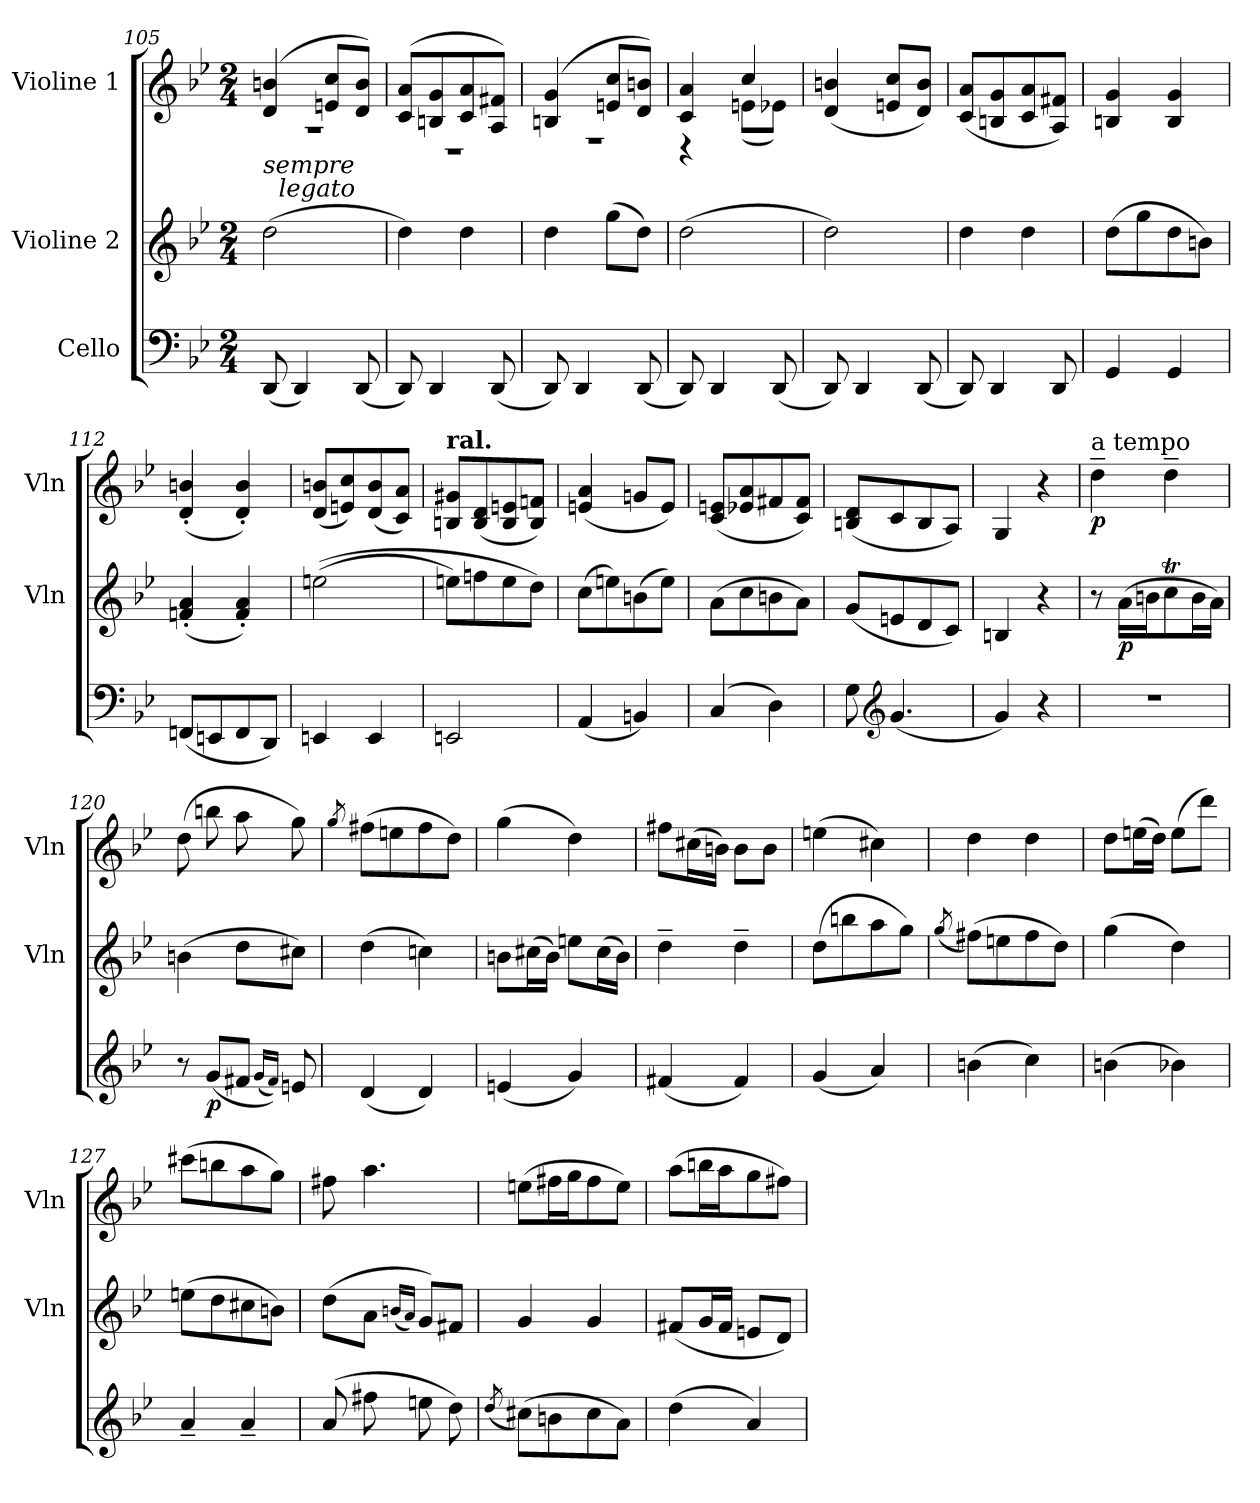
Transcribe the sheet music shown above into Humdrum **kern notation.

**kern	**dynam	**kern	**dynam	**kern	**dynam
*part3	*part3	*part2	*part2	*part1	*part1
*staff3	*staff3	*staff2	*staff2	*staff1	*staff1
*I"Cello	*	*I"Violine 2	*	*I"Violine 1	*
*	*	*I'Vln	*	*I'Vln	*
!!LO:LB:g=z
*clefF4	*	*clefG2	*	*clefG2	*
*k[b-e-]	*	*k[b-e-]	*	*k[b-e-]	*
*B-:	*	*B-:	*	*B-:	*
*M2/4	*	*M2/4	*	*M2/4	*
=105	=105	=105	=105	=105	=105
*	*	*	*	*^	*
!	!	!	!	!LO:TX:b:i:t=sempre\n                           legato	!	!
(<8DD	.	(>2dd	.	(<4d/ 4b/	2r	.
4DD)	.	.	.	.	.	.
.	.	.	.	8en/ 8cc/L	.	.
(<8DD	.	.	.	8d/ 8b/J)	.	.
=106	=106	=106	=106	=106	=106	=106
8DD)	.	4dd)	.	(<8c/ 8a/L	2r	.
4DD	.	.	.	8B/ 8g/	.	.
.	.	4dd	.	8c/ 8a/	.	.
(<8DD	.	.	.	8A/ 8f#/J)	.	.
=107	=107	=107	=107	=107	=107	=107
8DD)	.	4dd	.	(<4B/ 4g/	2r	.
4DD	.	.	.	.	.	.
.	.	(>8ggL	.	8e/ 8cc/L	.	.
(<8DD	.	8ddJ)	.	8d/ 8b/J)	.	.
=108	=108	=108	=108	=108	=108	=108
8DD)	.	(>2dd	.	4c/ 4a/	4r	.
4DD	.	.	.	.	.	.
.	.	.	.	4cc/	(<8e\L	.
(<8DD	.	.	.	.	8e-X\J)	.
*	*	*	*	*v	*v	*
=109	=109	=109	=109	=109	=109
8DD)	.	2dd)	.	(>4d/ 4b/	.
4DD	.	.	.	.	.
.	.	.	.	8en/ 8cc/L	.
(<8DD	.	.	.	8d/ 8b/J)	.
=110	=110	=110	=110	=110	=110
8DD)	.	4dd	.	(>8c/ 8a/L	.
4DD	.	.	.	8B/ 8g/	.
.	.	4dd	.	8c/ 8a/	.
8DD	.	.	.	8A/ 8f#/J)	.
=111	=111	=111	=111	=111	=111
4GG	.	(>8ddL	.	4B/ 4g/	.
.	.	8gg	.	.	.
4GG	.	8dd	.	4B/ 4g/	.
.	.	8bJ)	.	.	.
!!LO:LB:g=z
=112	=112	=112	=112	=112	=112
(<8FFnL	.	(<4fn' 4a'	.	(<4d' 4b'	.
8EE	.	.	.	.	.
8FF	.	4f' 4a')	.	4d' 4b')	.
8DDJ)	.	.	.	.	.
=113	=113	=113	=113	=113	=113
4EE	.	(>(>2ee	.	(<8d 8bL	.
.	.	.	.	8e 8cc)	.
4EE	.	.	.	(<8d 8b	.
.	.	.	.	8c 8aJ)	.
=114	=114	=114	=114	=114	=114
!	!	!	!	!LO:TX:a:B:t=ral.	!
2EE	.	8eeL)	.	8B 8g#XL	.
.	.	8ffn	.	(<8B 8d	.
.	.	8ee	.	8B 8e	.
.	.	8ddJ)	.	8B 8fnJ)	.
=115	=115	=115	=115	=115	=115
(<4AA	.	(>8ccL	.	(<4e 4a	.
.	.	8ee)	.	.	.
4BB)	.	(>8b	.	8gnL	.
.	.	8eeJ)	.	8eJ)	.
=116	=116	=116	=116	=116	=116
(>4C	.	(>8aL	.	(<8c 8eL	.
.	.	8cc	.	8e-X 8a	.
4D)	.	8b	.	8f#	.
.	.	8aJ)	.	8c 8f#J)	.
=117	=117	=117	=117	=117	=117
8G	.	(<8gL	.	(<8B 8dL	.
*clefG2	*	*	*	*	*
(<4.g	.	8e	.	8c	.
.	.	8d	.	8B	.
.	.	8cJ)	.	8AJ)	.
=118	=118	=118	=118	=118	=118
4g)	.	4B	.	4G	.
4r	.	4r	.	4r	.
!!LO:LB:g=z
=119	=119	=119	=119	=119	=119
!	!	!	!	!LO:TX:a:t=a tempo	!
!	!	!	!	!	!LO:DY:b
2r	.	8r	.	4dd~	p
!	!	!	!LO:DY:b	!	!
.	.	(>16aLL	p	.	.
.	.	16bJ	.	.	.
.	.	8ccT	.	4dd~	.
.	.	16bL	.	.	.
.	.	16aJJ)	.	.	.
=120	=120	=120	=120	=120	=120
8r	.	(>4b	.	(>8dd	.
!	!LO:DY:b	!	!	!	!
(<8gL	p	.	.	8bb	.
8f#J	.	8ddL	.	8aa	.
(<16qgLL	.	.	.	.	.
16qf#JJ))	.	.	.	.	.
8e	.	8cc#XJ)	.	8gg)	.
=121	=121	=121	=121	=121	=121
.	.	.	.	8qgg/	.
(<4d	.	(>4dd	.	(>8ff#L	.
.	.	.	.	8ee	.
4d)	.	4ccn)	.	8ff#	.
.	.	.	.	8ddJ)	.
=122	=122	=122	=122	=122	=122
(<4e	.	8bL	.	(>4gg	.
.	.	(>16cc#XL	.	.	.
.	.	16bJJ)	.	.	.
4g)	.	8eeL	.	4dd)	.
.	.	(>16cc#L	.	.	.
.	.	16bJJ)	.	.	.
=123	=123	=123	=123	=123	=123
(<4f#	.	4dd~	.	8ff#L	.
.	.	.	.	(>16cc#XL	.
.	.	.	.	16bJJ)	.
4f#)	.	4dd~	.	8bL	.
.	.	.	.	8bJ	.
=124	=124	=124	=124	=124	=124
(<4g	.	(>8ddL	.	(>4ee	.
.	.	8bb	.	.	.
4a)	.	8aa	.	4cc#X)	.
.	.	8ggJ)	.	.	.
!!LO:LB:g=z
=125	=125	=125	=125	=125	=125
.	.	(>8qgg/	.	.	.
(>4b	.	(>8ff#L)	.	4dd	.
.	.	8ee	.	.	.
4cc)	.	8ff#	.	4dd	.
.	.	8ddJ)	.	.	.
=126	=126	=126	=126	=126	=126
(>4b	.	(>4gg	.	8ddL	.
.	.	.	.	(>16eeL	.
.	.	.	.	16ddJJ)	.
4b-X)	.	4dd)	.	(>8eeL	.
.	.	.	.	8dddJ)	.
=127	=127	=127	=127	=127	=127
4a~	.	(>8eeL	.	(>8ccc#XL	.
.	.	8dd	.	8bb	.
4a~	.	8cc#X	.	8aa	.
.	.	8bJ)	.	8ggJ)	.
=128	=128	=128	=128	=128	=128
(>8a	.	(>8ddL	.	8ff#	.
8ff#	.	8aJ	.	4.aa	.
.	.	(<16qbLL	.	.	.
.	.	16qaJJ)	.	.	.
8ee	.	8gL)	.	.	.
8dd)	.	8f#J	.	.	.
=129	=129	=129	=129	=129	=129
(>8qdd/	.	.	.	.	.
(>8cc#XL)	.	4g	.	(>8eeL	.
8b	.	.	.	16ff#L	.
.	.	.	.	16ggJ	.
8cc#	.	4g	.	8ff#	.
8aJ)	.	.	.	8eeJ)	.
=130	=130	=130	=130	=130	=130
(<4dd	.	(<8f#L	.	(>8aaL	.
.	.	16gL	.	16bbL	.
.	.	16f#JJ	.	16aaJ	.
4a)	.	8eL	.	8gg	.
.	.	8dJ)	.	8ff#J)	.
=	=	=	=	=	=
*-	*-	*-	*-	*-	*-
